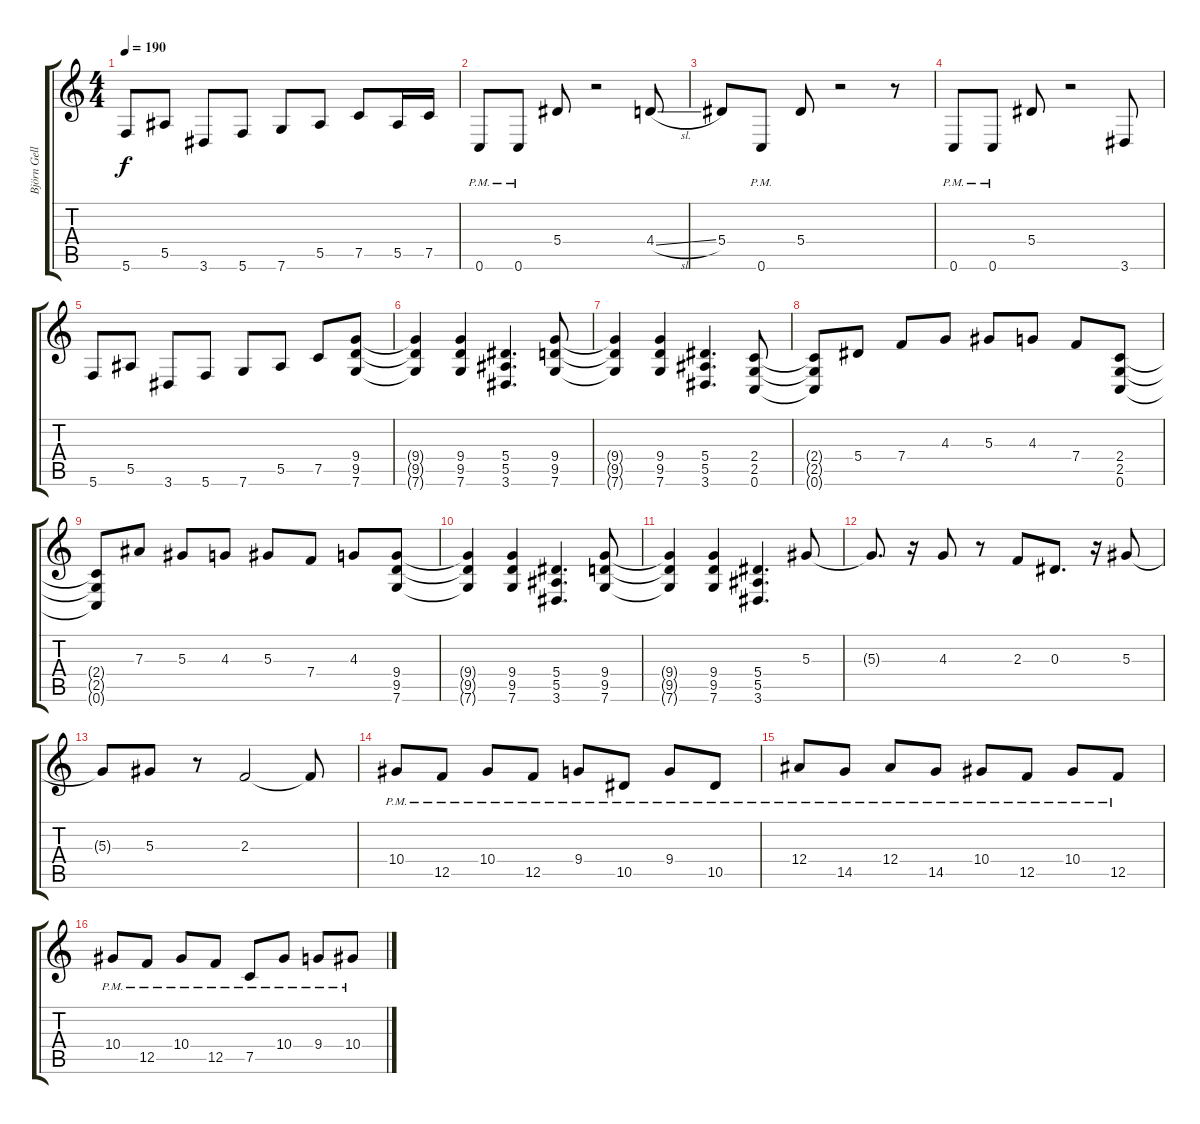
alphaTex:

\track ("Björn Gellotte" "Björn Gell") {instrument distortionguitar}
\staff {score tabs}
\tuning (C4 G3 Eb3 Bb2 F2 C2) {hide}
\ts (4 4)
\tempo 190
\clef g2
\ks c
5.6.8{dy f} 5.5.8 3.6.8 5.6.8 7.6.8 5.5.8 7.5.8 5.5.16 7.5.16 |
0.6{pm}.8 0.6{pm}.8 5.4.8 r.2 4.4{sl}.8 |
5.4.8 0.6{pm}.8 5.4.8 r.2 r.8 |
0.6{pm}.8 0.6{pm}.8 5.4.8 r.2 3.6.8 |
5.6.8 5.5.8 3.6.8 5.6.8 7.6.8 5.5.8 7.5.8 (9.4 9.5 7.6).8{balance 8} |
(9.4{t} 9.5{t} 7.6{t}).4 (9.4 9.5 7.6).4 (5.4 5.5 3.6).4{d} (9.4 9.5 7.6).8 |
(9.4{t} 9.5{t} 7.6{t}).4 (9.4 9.5 7.6).4 (5.4 5.5 3.6).4{d} (2.4 2.5 0.6).8{balance 4} |
(2.4{t} 2.5{t} 0.6{t}).8 5.4.8 7.4.8 4.3.8 5.3.8 4.3.8 7.4.8 (2.4 2.5 0.6).8 |
(2.4{t} 2.5{t} 0.6{t}).8 7.3.8 5.3.8 4.3.8 5.3.8 7.4.8 4.3.8 (9.4 9.5 7.6).8{balance 8} |
(9.4{t} 9.5{t} 7.6{t}).4 (9.4 9.5 7.6).4 (5.4 5.5 3.6).4{d} (9.4 9.5 7.6).8 |
(9.4{t} 9.5{t} 7.6{t}).4 (9.4 9.5 7.6).4 (5.4 5.5 3.6).4{d} 5.3.8{balance 4} |
5.3{t}.8{d} r.16 4.3.8 r.8 2.3.8 0.3.8{d} r.16 5.3.8 |
5.3{t}.8 5.3.8 r.8 2.3.2 2.3{t}.8 |
10.4{pm}.8 12.5{pm}.8 10.4{pm}.8 12.5{pm}.8 9.4{pm}.8 10.5{pm}.8 9.4{pm}.8 10.5{pm}.8 |
12.4{pm}.8 14.5{pm}.8 12.4{pm}.8 14.5{pm}.8 10.4{pm}.8 12.5{pm}.8 10.4{pm}.8 12.5{pm}.8 |
10.4{pm}.8 12.5{pm}.8 10.4{pm}.8 12.5{pm}.8 7.5{pm}.8 10.4{pm}.8 9.4{pm}.8 10.4{pm}.8
